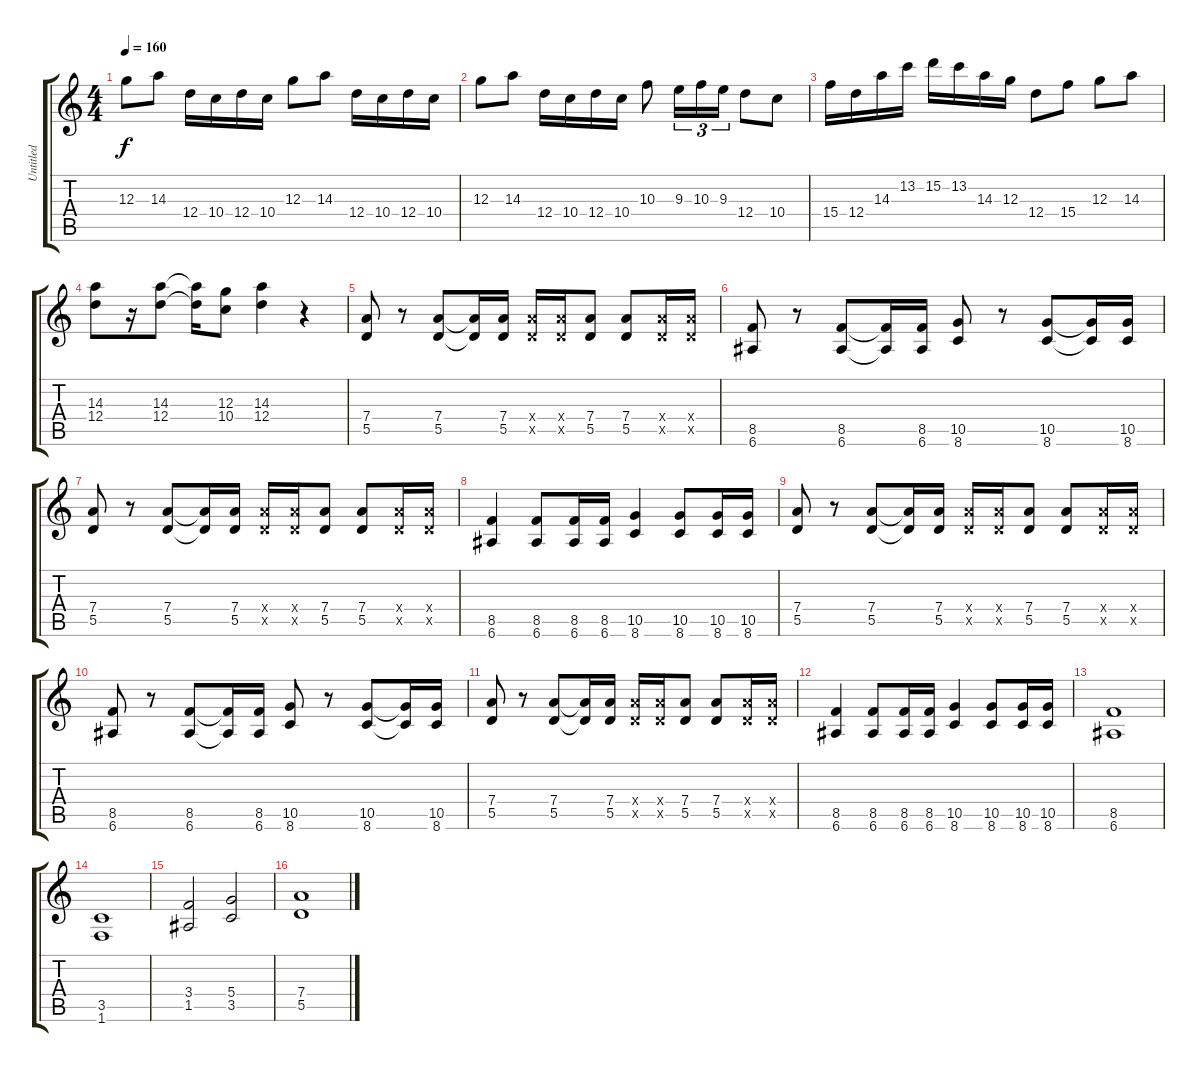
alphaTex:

\track ("Untitled" "Untitled") {instrument distortionguitar}
\staff {score tabs}
\tuning (E4 B3 G3 D3 A2 E2) {hide}
\ts (4 4)
\tempo 160
\clef g2
\ks c
12.3.8{dy f} 14.3.8 12.4.16 10.4.16 12.4.16 10.4.16 12.3.8 14.3.8 12.4.16 10.4.16 12.4.16 10.4.16 |
12.3.8 14.3.8 12.4.16 10.4.16 12.4.16 10.4.16 10.3.8 9.3.16{tu (3 2)} 10.3.16{tu (3 2)} 9.3.16{tu (3 2)} 12.4.8 10.4.8 |
15.4.16 12.4.16 14.3.16 13.2.16 15.2.16 13.2.16 14.3.16 12.3.16 12.4.8 15.4.8 12.3.8 14.3.8 |
(14.3 12.4).8 r.16 (14.3 12.4).8 (14.3{t} 12.4{t}).16 (12.3 10.4).8 (14.3 12.4).4 r.4 |
(7.4 5.5).8 r.8 (7.4 5.5).8 (7.4{t} 5.5{t}).16 (7.4 5.5).16 (7.4{x} 5.5{x}).16 (7.4{x} 5.5{x}).16 (7.4 5.5).8 (7.4 5.5).8 (7.4{x} 5.5{x}).16 (7.4{x} 5.5{x}).16 |
(8.5 6.6).8 r.8 (8.5 6.6).8 (8.5{t} 6.6{t}).16 (8.5 6.6).16 (10.5 8.6).8 r.8 (10.5 8.6).8 (10.5{t} 8.6{t}).16 (10.5 8.6).16 |
(7.4 5.5).8 r.8 (7.4 5.5).8 (7.4{t} 5.5{t}).16 (7.4 5.5).16 (7.4{x} 5.5{x}).16 (7.4{x} 5.5{x}).16 (7.4 5.5).8 (7.4 5.5).8 (7.4{x} 5.5{x}).16 (7.4{x} 5.5{x}).16 |
(8.5 6.6).4 (8.5 6.6).8 (8.5 6.6).16 (8.5 6.6).16 (10.5 8.6).4 (10.5 8.6).8 (10.5 8.6).16 (10.5 8.6).16 |
(7.4 5.5).8 r.8 (7.4 5.5).8 (7.4{t} 5.5{t}).16 (7.4 5.5).16 (7.4{x} 5.5{x}).16 (7.4{x} 5.5{x}).16 (7.4 5.5).8 (7.4 5.5).8 (7.4{x} 5.5{x}).16 (7.4{x} 5.5{x}).16 |
(8.5 6.6).8 r.8 (8.5 6.6).8 (8.5{t} 6.6{t}).16 (8.5 6.6).16 (10.5 8.6).8 r.8 (10.5 8.6).8 (10.5{t} 8.6{t}).16 (10.5 8.6).16 |
(7.4 5.5).8 r.8 (7.4 5.5).8 (7.4{t} 5.5{t}).16 (7.4 5.5).16 (7.4{x} 5.5{x}).16 (7.4{x} 5.5{x}).16 (7.4 5.5).8 (7.4 5.5).8 (7.4{x} 5.5{x}).16 (7.4{x} 5.5{x}).16 |
(8.5 6.6).4 (8.5 6.6).8 (8.5 6.6).16 (8.5 6.6).16 (10.5 8.6).4 (10.5 8.6).8 (10.5 8.6).16 (10.5 8.6).16 |
(8.5 6.6).1 |
(3.5 1.6).1 |
(3.4 1.5).2 (5.4 3.5).2 |
(7.4 5.5).1
